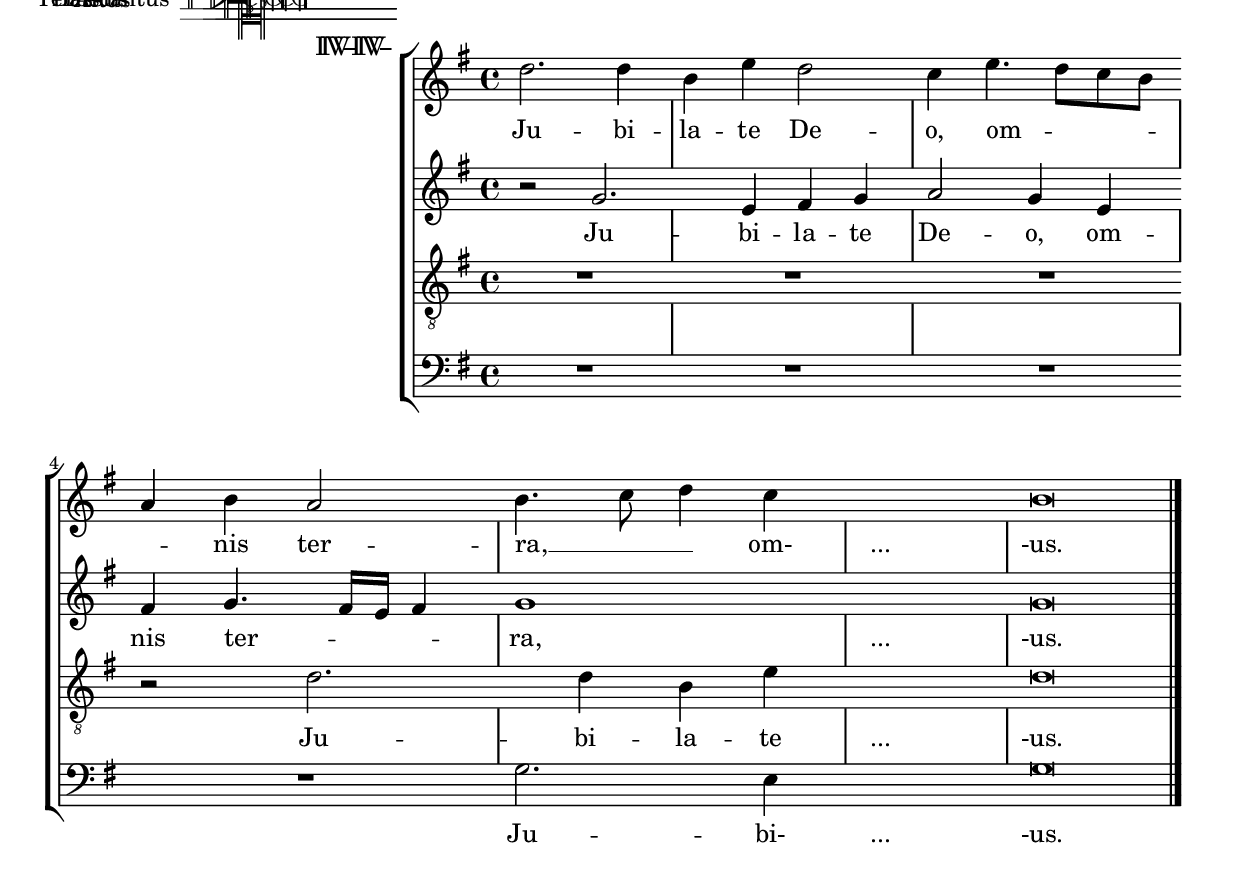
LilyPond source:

%% Do not edit this file; it is auto-generated from input/new
%% This file is in the public domain.
\version "2.11.62"
\header {
  texidoces = "
Los «incipit» se pueden escribir utilizando el grob del nombre del
instruemento, pero manteniendo independientes las definiciones del
nombre del instrumento y del incipit."
 
 doctitlees = "Incipit"

  lsrtags = "staff-notation,ancient-notation"
  texidoc = "Incipits can be added using the instrument name grob, but
keeping separate the instrument name definition and the incipit definition."
  doctitle = "Incipit"
} % begin verbatim

incipit =
#(define-music-function (parser location incipit-music) (ly:music?)
  #{
    \once \override Staff.InstrumentName #'self-alignment-X = #RIGHT
    \once \override Staff.InstrumentName #'self-alignment-Y = #UP
    \once \override Staff.InstrumentName #'Y-offset = #4
    \once \override Staff.InstrumentName #'padding = #0.3
    \once \override Staff.InstrumentName #'stencil = 
    #(lambda (grob)
       (let* ((instrument-name (ly:grob-property grob 'long-text))
              (layout (ly:output-def-clone (ly:grob-layout grob)))
              (music (make-music 'SequentialMusic
                      'elements (list (make-music 'ContextSpeccedMusic
                                        'context-type 'MensuralStaff
                                        'element (make-music 'PropertySet
                                                   'symbol 'instrumentName
                                                   'value instrument-name))
                                      $incipit-music)))
              (score (ly:make-score music))
              (mm (ly:output-def-lookup layout 'mm))
              (indent (ly:output-def-lookup layout 'indent))
              (width (ly:output-def-lookup layout 'incipit-width))
              (incipit-width (if (number? width)
                                 (* width mm)
                                 (* indent 0.5))))
         (ly:output-def-set-variable! layout 'indent (- indent incipit-width))
         (ly:output-def-set-variable! layout 'line-width indent)
         (ly:output-def-set-variable! layout 'ragged-right #f)
         (ly:output-def-set-variable! layout 'ragged-last #f)
         (ly:output-def-set-variable! layout 'system-count 1)
         (ly:score-add-output-def! score layout)
         (set! (ly:grob-property grob 'long-text)
               (markup #:score score))
         (ly:system-start-text::print grob)))
  #})

%%%%%%%%%%%%%%%%%%%%%%%%%

global = {
  \set Score.skipBars = ##t
  \key g \major
  \time 4/4
  
  %make the staff lines invisible on staves
  \override Staff.BarLine #'transparent = ##t
  % the actual music
  \skip 1*8

  % let finis bar go through all staves
  \override Staff.BarLine #'transparent = ##f

  % finis bar
  \bar "|."
}

discantusIncipit = <<
  \new MensuralVoice = "discantusIncipit" <<
    \repeat unfold 9 { s1 \noBreak }
    {
      \clef "neomensural-c1"
      \key f \major
      \time 2/2
      c''1.
    }
  >>
  \new Lyrics \lyricsto discantusIncipit { IV- }
>>

discantusNotes = {
  \transpose c' c'' {
    \clef "treble"
    d'2. d'4 |
    b e' d'2 |
    c'4 e'4.( d'8 c' b |
    a4) b a2 |
    b4.( c'8 d'4) c'4 |
    \once \override NoteHead #'transparent = ##t
    c'1 |
    b\breve |
  }
}

discantusLyrics = \lyricmode {
  Ju -- bi -- |
  la -- te De -- |
  o, om --
  nis ter -- |
  ra, __ om- |
  "..." |
  -us. |
}

altusIncipit = <<
  \new MensuralVoice = "altusIncipit" <<
    \repeat unfold 9 { s1 \noBreak }
    {
      \clef "neomensural-c3"
      \key f \major
      \time 2/2
      r1 f'1.
    }
  >>
  \new Lyrics \lyricsto altusIncipit { IV- }
>>

altusNotes = {
  \transpose c' c'' {
    \clef "treble"
    % two measures
    r2 g2. e4 fis g |
    a2 g4 e |
    fis g4.( fis16 e fis4) |
    g1 |
    \once \override NoteHead #'transparent = ##t
    g1 |
    g\breve |
  }
}

altusLyrics = \lyricmode {
  % two measures
  Ju -- bi -- la -- te |
  De -- o, om -- |
  nis ter -- ra, |
  "..." |
  -us. |
}

tenorIncipit = <<
  \new MensuralVoice = "tenorIncipit" <<
    \repeat unfold 9 { s1 \noBreak }
    {
      \clef "neomensural-c4"
      \key f \major
      \time 2/2
      r\longa
      r\breve
      r1 c'1.
    }
  >>
  \new Lyrics \lyricsto tenorIncipit { IV- }
>>

tenorNotes = {
  \transpose c' c' {
    \once \override Staff.VerticalAxisGroup #'minimum-Y-extent = #'(-6 . 3)
    \clef "treble_8"
    R1 |
    R1 |
    R1 |
    % two measures
    r2 d'2. d'4 b e' |
    \once \override NoteHead #'transparent = ##t
    e'1 |
    d'\breve |
  }
}

tenorLyrics = \lyricmode {
  % two measures
  Ju -- bi -- la -- te |
  "..." |
  -us. 
}

bassusIncipit = <<
  \new MensuralVoice = "bassusIncipit" <<
    \repeat unfold 9 { s1 \noBreak }
    {
      \clef "bass"
      \key f \major
      \time 2/2
      %% incipit
      r\maxima
      f1.
    }
  >>
  \new Lyrics \lyricsto bassusIncipit { IV- }
>>

bassusNotes = {
  \transpose c' c' {
    \clef "bass"
    R1 |
    R1 |
    R1 |
    R1 |
    g2. e4 |
    \once \override NoteHead #'transparent = ##t
    e1 |
    g\breve |
  }
}

bassusLyrics = \lyricmode {
  Ju -- bi- |
  "..." |
  -us.
}

\score {
  <<
    \new StaffGroup = choirStaff <<
      \new Voice = "discantusNotes" <<
        \global
        \set Staff.instrumentName = #"Discantus"
        \incipit \discantusIncipit
        \discantusNotes
      >>
      \new Lyrics = "discantusLyrics" \lyricsto discantusNotes { \discantusLyrics }
      \new Voice = "altusNotes" <<
        \global
        \set Staff.instrumentName = #"Altus"
        \incipit \altusIncipit
        \altusNotes
      >>
      \new Lyrics = "altusLyrics" \lyricsto altusNotes { \altusLyrics }
      \new Voice = "tenorNotes" <<
        \global
        \set Staff.instrumentName = #"Tenor"
        \incipit \tenorIncipit
        \tenorNotes
      >>
      \new Lyrics = "tenorLyrics" \lyricsto tenorNotes { \tenorLyrics }
      \new Voice = "bassusNotes" <<
        \global
        \set Staff.instrumentName = #"Bassus"
        \incipit \bassusIncipit
        \bassusNotes
      >>
    >>
    \new Lyrics = "bassusLyrics" \lyricsto bassusNotes { \bassusLyrics }
    %% Keep the bass lyrics outside of the staff group to avoid bar lines
    %% between the lyrics.
  >>
  \layout {
    \context {
      \Score
      %% no bar lines in staves
      \override BarLine #'transparent = ##t
    }
    %% the next three instructions keep the lyrics between the bar lines
    \context {
      \Lyrics
      \consists "Bar_engraver" 
      \override BarLine #'transparent = ##t
    } 
    \context {
      \StaffGroup
      \consists "Separating_line_group_engraver"
    }
    \context {
      \Voice
      %% no slurs
      \override Slur #'transparent = ##t
      %% Comment in the below "\remove" command to allow line
      %% breaking also at those bar lines where a note overlaps
      %% into the next measure.  The command is commented out in this
      %% short example score, but especially for large scores, you
      %% will typically yield better line breaking and thus improve
      %% overall spacing if you comment in the following command.
      %%\remove "Forbid_line_break_engraver"
    }
    indent = 6\cm
    incipit-width = 4\cm
  }
}
